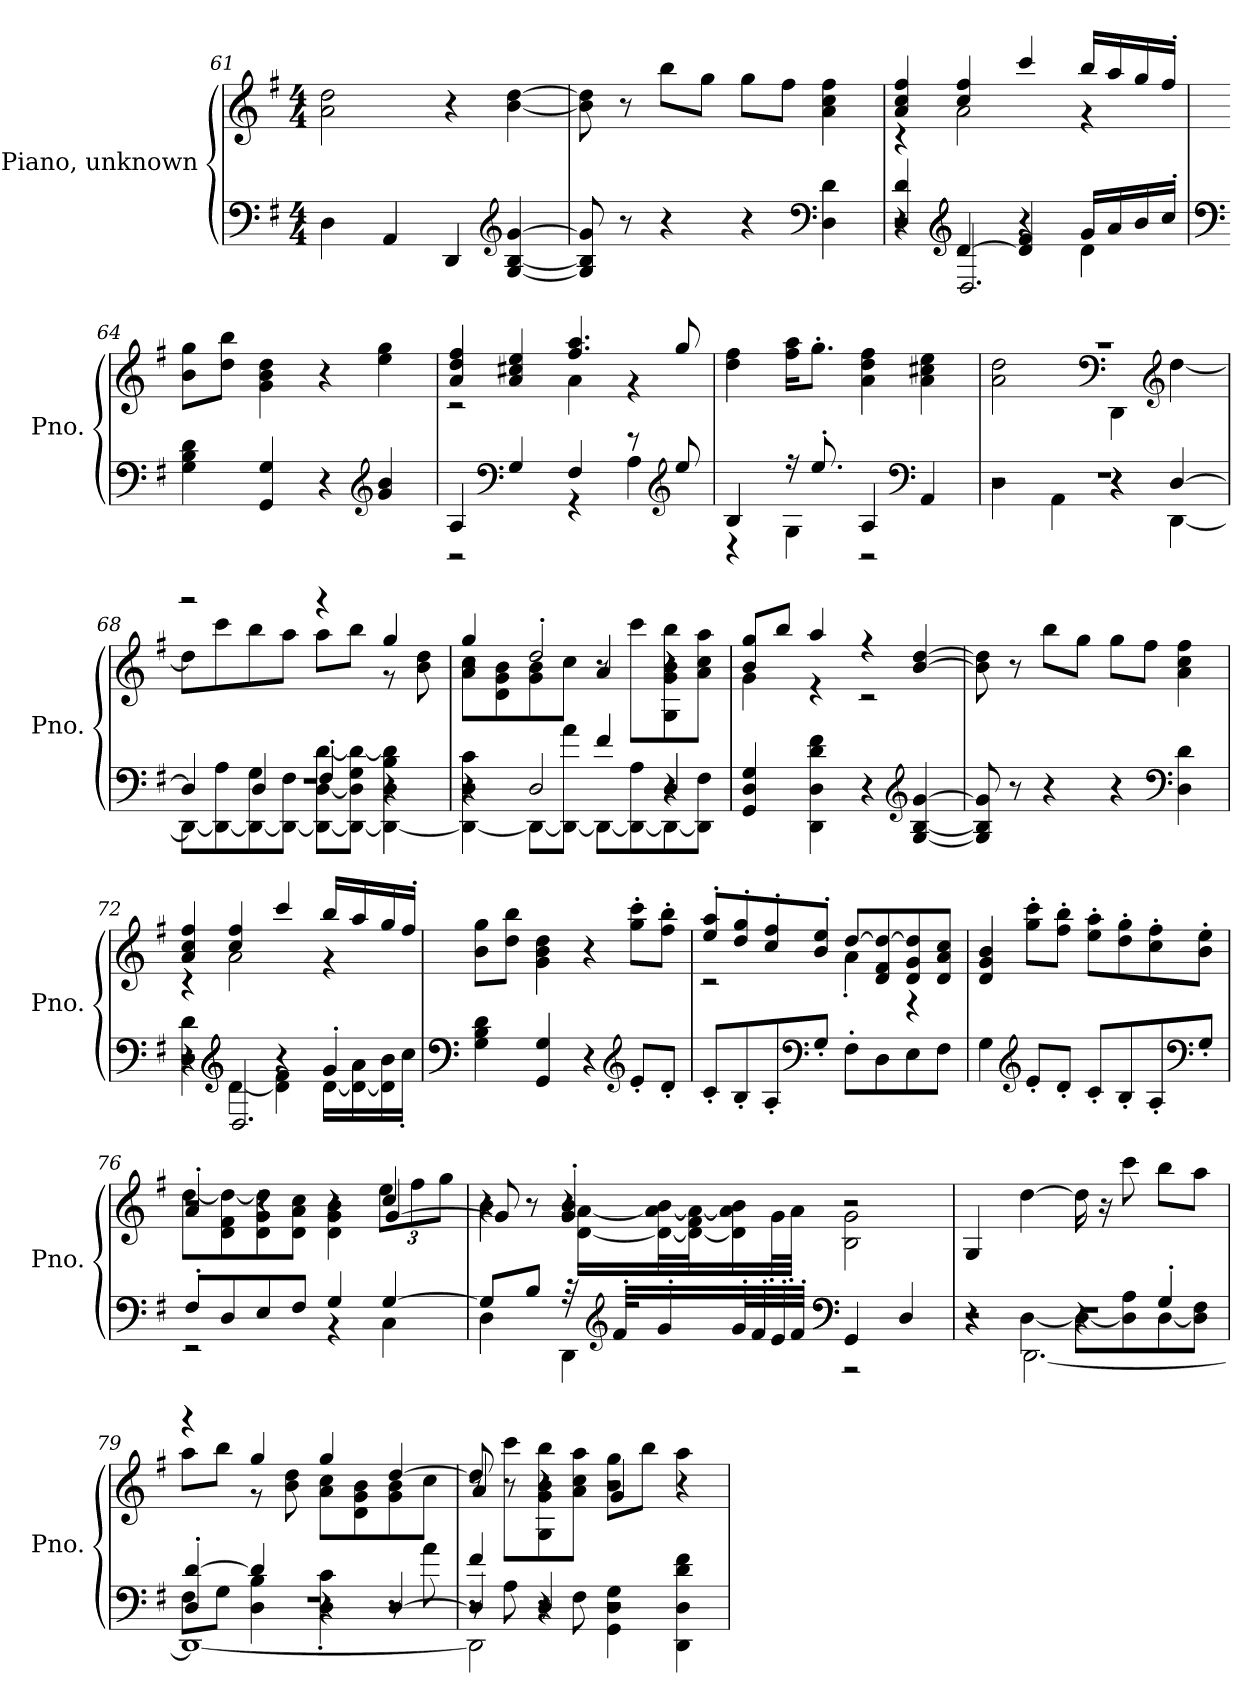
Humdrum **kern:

**kern	**kern
*part1	*part1
*staff2	*staff1
*I"Piano, unknown	*
*I'Pno.	*
*clefF4	*clefG2
*k[f#]	*k[f#]
*M4/4	*M4/4
=61	=61
4D\	2a\ 2dd\
4AA/	.
4DD/	4r
*clefG2	*
[4G/ [4B/ [4g/	[4b\ [4dd\
=62	=62
8G/] 8B/] 8g/]	8b\] 8dd\]
8r	8r
4r	8bb\L
.	8gg\J
4r	8gg\L
.	8ff#\J
*clefF4	*
4D\ 4d\	4a\ 4cc\ 4ff#\
!!LO:LB:g=z
=63	=63
*^	*^
*	*^	*	*
4D/ 4d/	2r	4r	4a/ 4cc/ 4ff#/	4r
*clefG2	*	*	*	*
[4d/	.	2.D/	4cc/ 4ff#/	2a\
4d/] 4f#/	4r	.	4ccc/	.
16g/LL	4d\	.	16bb/LL	4r
16a/	.	.	16aa/	.
16b/	.	.	16gg/	.
16cc'/JJ	.	.	16ff#'/JJ	.
*v	*v	*v	*	*
*	*v	*v
=64	=64
*clefF4	*
4G\ 4B\ 4d\	8b\ 8gg\L
.	8dd\ 8bb\J
4GG/ 4G/	4g\ 4b\ 4dd\
4r	4r
*clefG2	*
4g/ 4b/	4ee\ 4gg\
=65	=65
*^	*^
4A/	2r	4a/ 4dd/ 4ff#/	2r
*clefF4	*	*	*
4G/	.	4a/ 4cc#X/ 4ee/	.
4F#/	4r	4.ff#/ 4.aa/	4a\
8r	4A\	.	4r
*clefG2	*	*	*
8ee/	.	8gg/	.
*	*	*v	*v
=66	=66	=66
4B/	4r	4dd\ 4ff#\
16r	4G\	16ff#\ 16aa\KL
8.ee'/	.	8.gg'\J
4A/	2r	4a\ 4dd\ 4ff#\
*clefF4	*	*
4AA/	.	4a\ 4cc#X\ 4ee\
!!LO:LB:g=z
=67	=67	=67
*	*^	*^
1r	4D\	2r	1r	2a\ 2dd\
.	4AA\	.	.	.
*	*	*	*clefF4	*
.	4r	4r	.	4DD\
*	*	*	*clefG2	*
.	[4DD\	[4D/	.	[4dd\
=68	=68	=68	=68	=68
1r	8DD\L_	4D/]	2r	8dd\L]
.	8DD\_ 8A\	.	.	8ccc\
.	8DD\_ 8G\	4D/	.	8bb\
.	8DD\_ 8F#\J	.	.	8aa\J
.	8DD\_ [8D\ [8d\L	4F#'/	4r	8aa\L
.	8DD\_ 8D\] 8G\ 8d\_J	.	.	8bb\J
.	4DD\_ 4D\ 4B\ 4d\]	4r	4gg/	8r
.	.	.	.	8b\ 8dd\
=69	=69	=69	=69	=69
*	*	*	*	*^
2r	4DD\_ 4D\ 4c\	4r	4gg/	8a\ 8cc\L	2r
.	.	.	.	8d\ 8g\ 8b\	.
.	8DD\L_	2D/	2dd'/	8g\ 8b\	.
.	8DD\_ 8a\J	.	.	8cc\J	.
4f#/	8DD\L_	.	.	8r	4a/
.	8DD\_ 8A\	.	.	8ccc\L	.
4r	8DD\_	4D/	4r	8G\ 8g\ 8b\ 8bb\	4r
.	8DD\] 8F#\J	.	.	8a\ 8cc\ 8aa\J	.
*v	*v	*v	*	*	*
*	*	*v	*v
=70	=70	=70
4GG/ 4D/ 4G/	8b/ 8gg/L	4g\
.	8bb/J	.
4DD\ 4D\ 4d\ 4f#\	4aa/	4r
4r	4r	2r
*clefG2	*	*
[4G/ [4B/ [4g/	[4b/ [4dd/	.
*	*v	*v
!!LO:LB:g=z
=71	=71
8G/] 8B/] 8g/]	8b\] 8dd\]
8r	8r
4r	8bb\L
.	8gg\J
4r	8gg\L
.	8ff#\J
*clefF4	*
4D\ 4d\	4a\ 4cc\ 4ff#\
=72	=72
*^	*^
*	*^	*	*
2r	4D\ 4d\	4r	4a/ 4cc/ 4ff#/	4r
*clefG2	*	*	*	*
.	[4d\	2.D/	4cc/ 4ff#/	2a\
4r	4d\] 4f#\	.	4ccc/	.
4g'/	[16d\LL	.	16bb/LL	4r
.	16d\_ 16a\	.	16aa/	.
.	16d\] 16b\	.	16gg/	.
.	16cc'\JJ	.	16ff#'/JJ	.
*v	*v	*v	*	*
*	*v	*v
=73	=73
*clefF4	*
4G\ 4B\ 4d\	8b\ 8gg\L
.	8dd\ 8bb\J
4GG/ 4G/	4g\ 4b\ 4dd\
4r	4r
*clefG2	*
8e'/L	8gg\' 8ccc\'L
8d'/J	8ff#\' 8bb\'J
=74	=74
*	*^
8c'/L	8ee/' 8aa/'L	2r
8B'/	8dd/' 8gg/'	.
8A'/	8cc/' 8ff#/'	.
*clefF4	*	*
8G'/J	8b/' 8ee/'J	.
8F#'\L	[8dd/L	4a'\
8D\	8d/ 8f#/ 8dd/_	.
8E\	8d/ 8g/ 8dd/]	4r
8F#\J	8d/ 8a/ 8cc/J	.
*	*v	*v
!!LO:LB:g=z
=75	=75
4G\	4d/ 4g/ 4b/
*clefG2	*
8e'/L	8gg\' 8ccc\'L
8d'/J	8ff#\' 8bb\'J
8c'/L	8ee\' 8aa\'L
8B'/	8dd\' 8gg\'
8A'/	8cc\' 8ff#\'
*clefF4	*
8G'/J	8b\' 8ee\'J
=76	=76
*^	*^
*	*	*	*^
8F#'/L	2r	4a'/	[8dd\L	2r
8D/	.	.	8d\ 8f#\ 8dd\_	.
8E/	.	4r	8d\ 8g\ 8dd\]	.
8F#/J	.	.	8d\ 8a\ 8cc\J	.
4G/	4r	4r	4d\ 4g\ 4b\	4r
*	*	*	*Xbrackettup	*
[4G/	4C\	4cc/	12ee\L	[4g/
.	.	.	12ff#\	.
.	.	.	12gg\J	.
=77	=77	=77	=77	=77
8G/L]	4D\	4r	4b\	8g/]
8B/J	.	.	.	8r
32r	4DD\	4g/' 4b/'	[16d\ [16a\LL	4r
*clefG2	*	*	*	*
32f#'/KLL	.	.	.	.
16g'/	.	.	32d\_ 32a\_ 32b\L	.
.	.	.	32d\_ 32f#\ 32a\_J	.
32g'/L	.	.	16d\] 16a\] 16b\	.
32f#'/	.	.	.	.
32e'/	.	.	32g'\L	.
32f#'/JJJ	.	.	32a'\JJJ	.
*clefF4	*	*	*	*
4GG/	2r	2r	2B\ 2g\	2r
4D/	.	.	.	.
*	*	*v	*v	*v
!!LO:PB:g=z
=78	=78	=78
*^	*^	*
1r	4r	2r	4r	4G/
.	[4D\	.	[2.DD\	[4dd\
.	8D\L_	4r	.	16dd\]
.	.	.	.	16r
.	8D\] 8A\	.	.	8ccc\
.	[8D\	4G'/	.	8bb\L
.	8D\] 8F#\J	.	.	8aa\J
=79	=79	=79	=79	=79
*	*	*	*	*^
1r	8F#\L	4D/' [4d/'	1DD_	4r	8aa\L
.	8G\J	.	.	.	8bb\J
.	4D\ 4B\	4d/]	.	4gg/	8r
.	.	.	.	.	8b\ 8dd\
.	4D\' 4c\'	4r	.	4gg/	8a\ 8cc\L
.	.	.	.	.	8d\ 8g\ 8b\
.	8r	[4D/	.	[4dd/	8g\ 8b\
.	8a\	.	.	.	8cc\J
=80	=80	=80	=80	=80	=80
*	*	*	*	*	*^
4f#/	8r	4D/]	2DD\]	8dd/]	8r	4a/
.	8A\	.	.	8r	8ccc\L	.
4r	8r	4D/	.	4r	8G\ 8g\ 8b\ 8bb\	4r
.	8F#\	.	.	.	8a\ 8cc\ 8aa\J	.
2r	4GG\ 4D\ 4G\	2r	2r	2r	8b\ 8gg\L	4g/
.	.	.	.	.	8bb\J	.
.	4DD\ 4D\ 4d\ 4f#\	.	.	.	4aa\	4r
*v	*v	*v	*v	*	*	*
*	*v	*v	*v
=	=
*-	*-
